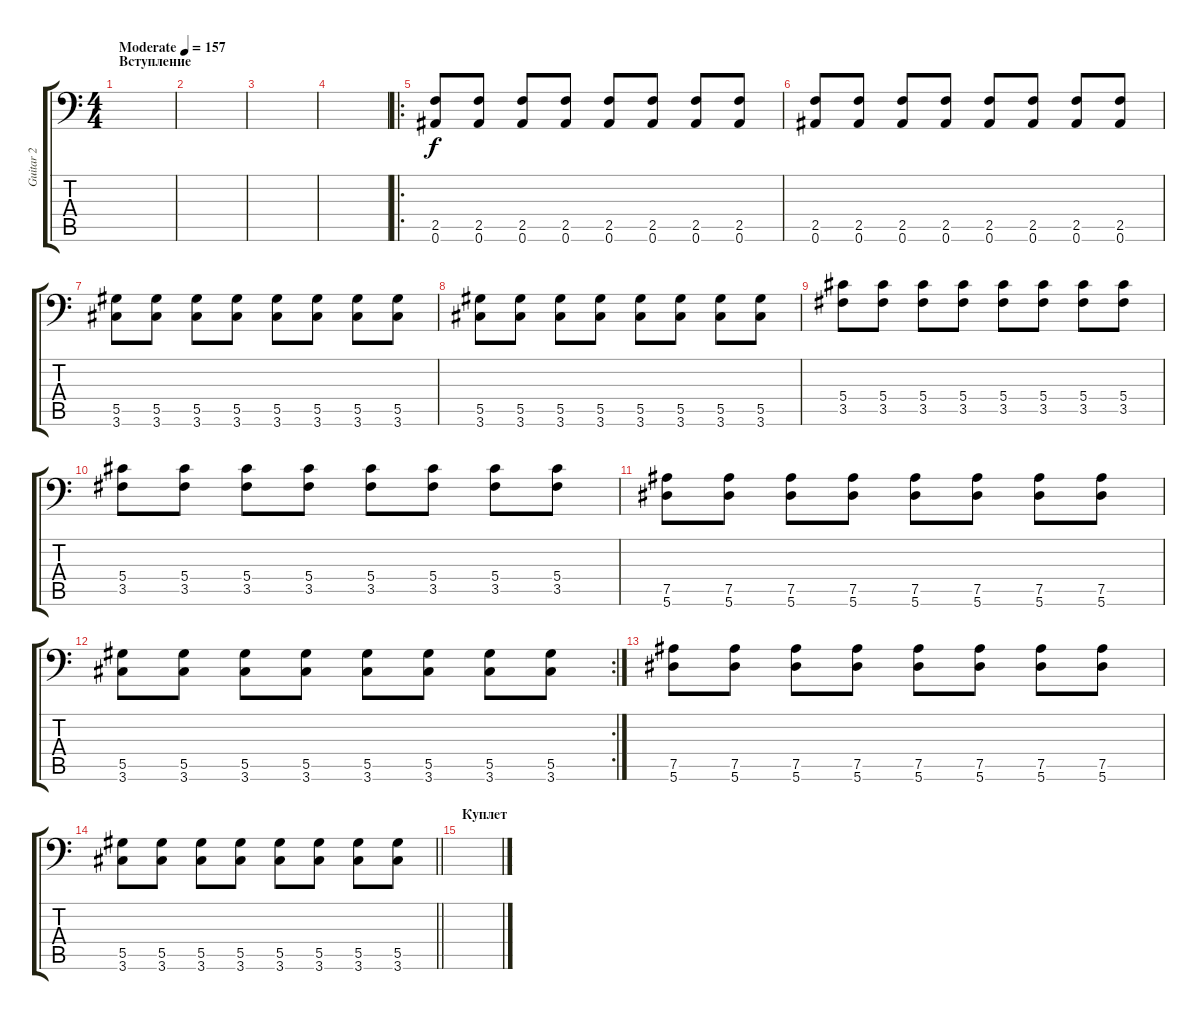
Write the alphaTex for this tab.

\track ("Guitar 2" "Guitar 2") {instrument distortionguitar}
\staff {score tabs}
\tuning (Bb3 F3 Db3 Ab2 Eb2 Bb1) {hide}
\ts (4 4)
\section ("" "Вступление")
\tempo (157 "Moderate")
\clef f4
\ks c
|
|
|
|
\ro
(2.5 0.6).8 (2.5 0.6).8 (2.5 0.6).8 (2.5 0.6).8 (2.5 0.6).8 (2.5 0.6).8 (2.5 0.6).8 (2.5 0.6).8 |
(2.5 0.6).8 (2.5 0.6).8 (2.5 0.6).8 (2.5 0.6).8 (2.5 0.6).8 (2.5 0.6).8 (2.5 0.6).8 (2.5 0.6).8 |
(5.5 3.6).8 (5.5 3.6).8 (5.5 3.6).8 (5.5 3.6).8 (5.5 3.6).8 (5.5 3.6).8 (5.5 3.6).8 (5.5 3.6).8 |
(5.5 3.6).8 (5.5 3.6).8 (5.5 3.6).8 (5.5 3.6).8 (5.5 3.6).8 (5.5 3.6).8 (5.5 3.6).8 (5.5 3.6).8 |
(5.4 3.5).8 (5.4 3.5).8 (5.4 3.5).8 (5.4 3.5).8 (5.4 3.5).8 (5.4 3.5).8 (5.4 3.5).8 (5.4 3.5).8 |
(5.4 3.5).8 (5.4 3.5).8 (5.4 3.5).8 (5.4 3.5).8 (5.4 3.5).8 (5.4 3.5).8 (5.4 3.5).8 (5.4 3.5).8 |
(7.5 5.6).8 (7.5 5.6).8 (7.5 5.6).8 (7.5 5.6).8 (7.5 5.6).8 (7.5 5.6).8 (7.5 5.6).8 (7.5 5.6).8 |
\rc 2
(5.5 3.6).8 (5.5 3.6).8 (5.5 3.6).8 (5.5 3.6).8 (5.5 3.6).8 (5.5 3.6).8 (5.5 3.6).8 (5.5 3.6).8 |
(7.5 5.6).8 (7.5 5.6).8 (7.5 5.6).8 (7.5 5.6).8 (7.5 5.6).8 (7.5 5.6).8 (7.5 5.6).8 (7.5 5.6).8 |
\barLineRight lightlight
(5.5 3.6).8 (5.5 3.6).8 (5.5 3.6).8 (5.5 3.6).8 (5.5 3.6).8 (5.5 3.6).8 (5.5 3.6).8 (5.5 3.6).8 |
\section ("" "Куплет")
